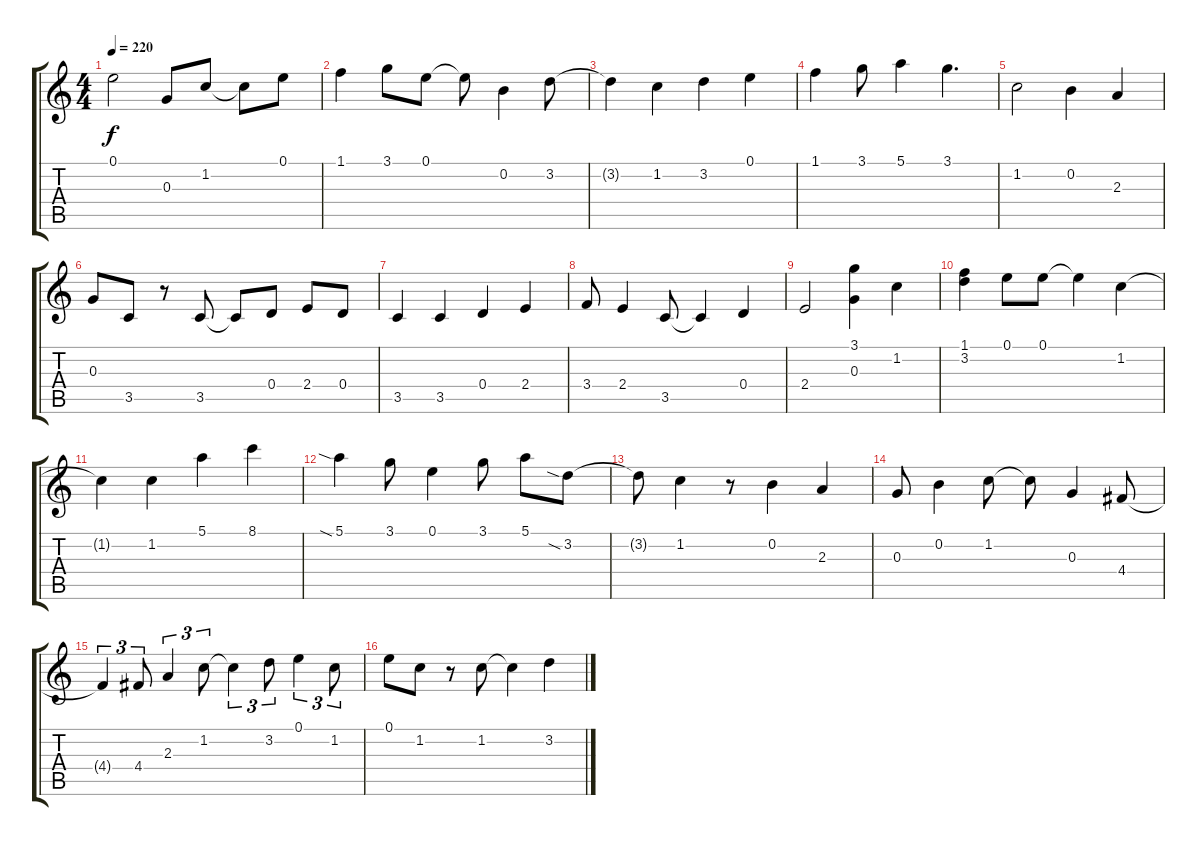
\track "" {instrument acousticguitarsteel}
\staff {score tabs}
\tuning (E4 B3 G3 D3 A2 E2) {hide}
\ts (4 4)
\tempo 220
\clef g2
\ks c
0.1.2{dy f} 0.3.8 1.2.8 1.2{t}.8 0.1.8 |
1.1.4 3.1.8 0.1.8 0.1{t}.8 0.2.4 3.2.8 |
3.2{t}.4 1.2.4 3.2.4 0.1.4 |
1.1.4 3.1.8 5.1.4 3.1.4{d} |
1.2.2 0.2.4 2.3.4 |
0.3.8 3.5.8 r.8 3.5.8 3.5{t}.8 0.4.8 2.4.8 0.4.8 |
3.5.4 3.5.4 0.4.4 2.4.4 |
3.4.8 2.4.4 3.5.8 3.5{t}.4 0.4.4 |
2.4.2 (3.1 0.3).4 1.2.4 |
(1.1 3.2).4 0.1.8 0.1.8 0.1{t}.4 1.2.4 |
1.2{t}.4 1.2.4 5.1.4 8.1.4 |
5.1{sia}.4 3.1.8 0.1.4 3.1.8 5.1.8 3.2{sia}.8 |
3.2{t}.8 1.2.4 r.8 0.2.4 2.3.4 |
0.3.8 0.2.4 1.2.8 1.2{t}.8 0.3.4 4.4.8 |
4.4{t}.4{tu (3 2)} 4.4.8{tu (3 2)} 2.3.4{tu (3 2)} 1.2.8{tu (3 2)} 1.2{t}.4{tu (3 2)} 3.2.8{tu (3 2)} 0.1.4{tu (3 2)} 1.2.8{tu (3 2)} |
0.1.8 1.2.8 r.8 1.2.8 1.2{t}.4 3.2.4
